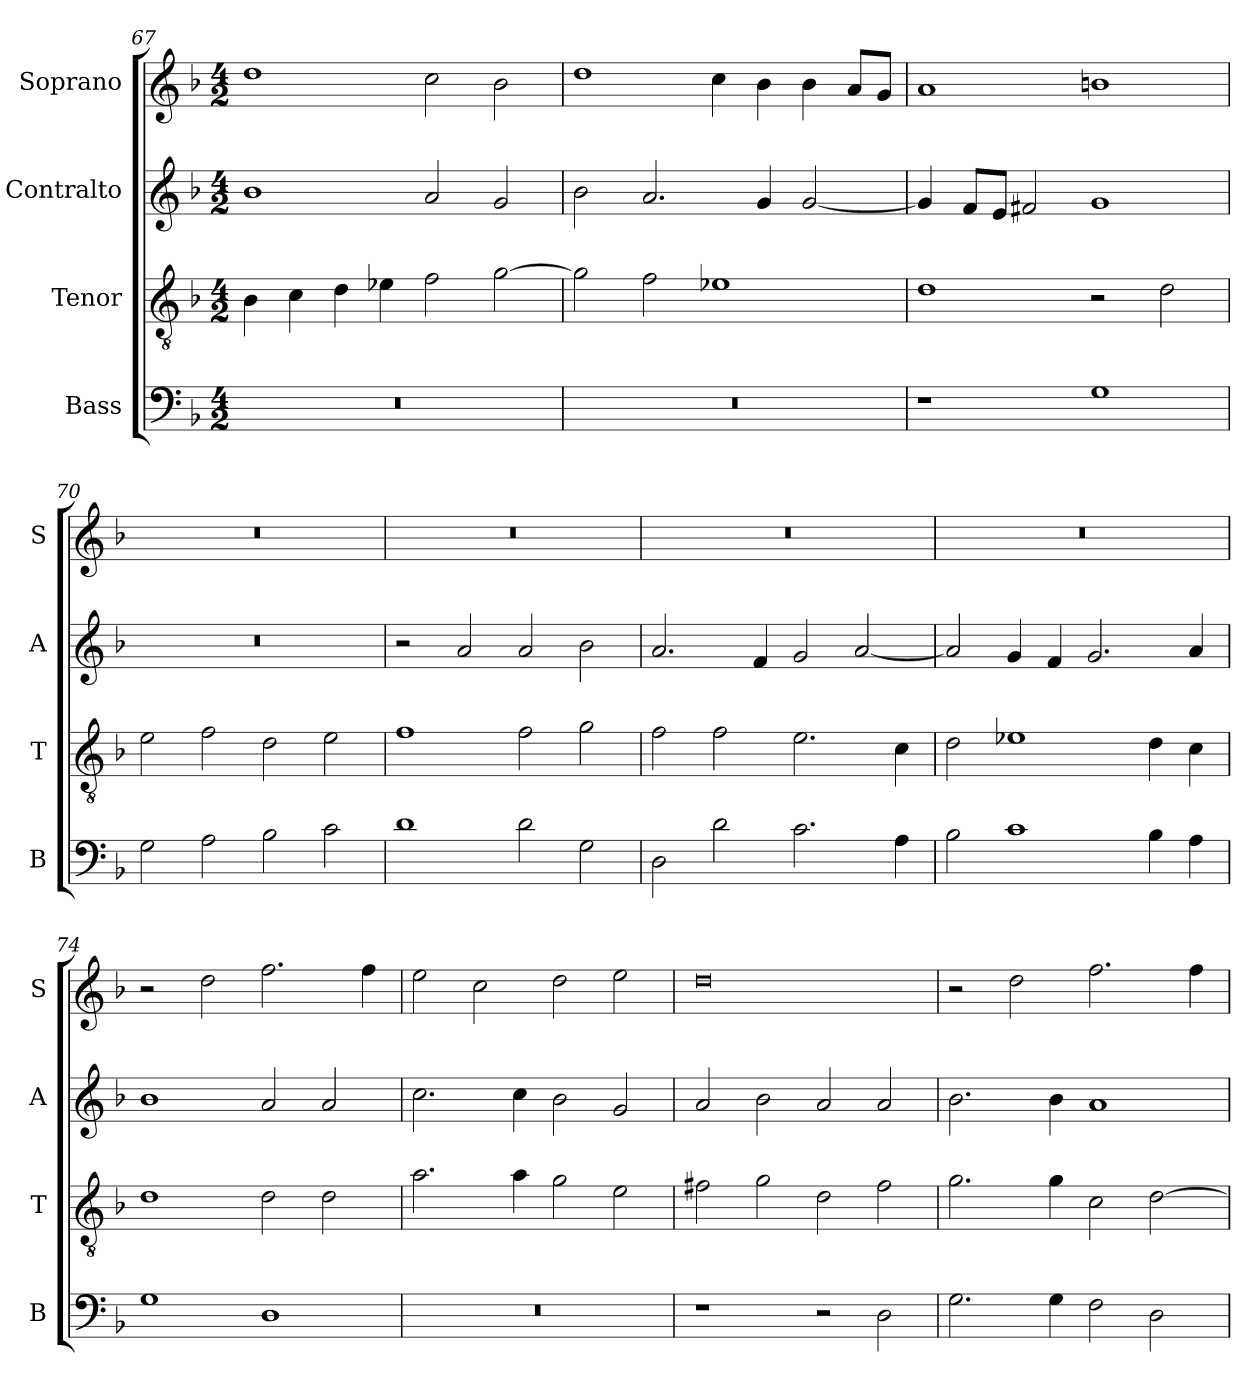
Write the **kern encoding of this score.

**kern	**kern	**kern	**kern
*part4	*part3	*part2	*part1
*staff4	*staff3	*staff2	*staff1
*I"Bass	*I"Tenor	*I"Contralto	*I"Soprano
*I'B	*I'T	*I'A	*I'S
*clefF4	*clefGv2	*clefG2	*clefG2
*k[b-]	*k[b-]	*k[b-]	*k[b-]
*G:dor	*G:dor	*G:dor	*G:dor
*M4/2	*M4/2	*M4/2	*M4/2
=67	=67	=67	=67
0r	4B-	1b-	1dd
.	4c	.	.
.	4d	.	.
.	4e-X	.	.
.	2f	2a	2cc
.	[2g	2g	2b-
=68	=68	=68	=68
0r	2g]	2b-	1dd
.	2f	2.a	.
.	1e-X	.	4cc
.	.	4g	4b-
.	.	[2g	4b-
.	.	.	8a/L
.	.	.	8g/J
=69	=69	=69	=69
1r	1d	4g]	1a
.	.	8f/L	.
.	.	8e/J	.
.	.	2f#X	.
1G	2r	1g	1bn
.	2d	.	.
=70	=70	=70	=70
2G	2e	0r	0r
2A	2f	.	.
2B-	2d	.	.
2c	2e	.	.
=71	=71	=71	=71
1d	1f	2r	0r
.	.	2a	.
2d	2f	2a	.
2G	2g	2b-	.
=72	=72	=72	=72
2D	2f	2.a	0r
2d	2f	.	.
.	.	4f	.
2.c	2.e	2g	.
.	.	[2a	.
4A	4c	.	.
=73	=73	=73	=73
2B-	2d	2a]	0r
1c	1e-X	4g	.
.	.	4f	.
.	.	2.g	.
4B-	4d	.	.
4A	4c	4a	.
=74	=74	=74	=74
1G	1d	1b-	2r
.	.	.	2dd
1D	2d	2a	2.ff
.	2d	2a	.
.	.	.	4ff
=75	=75	=75	=75
0r	2.a	2.cc	2ee
.	.	.	2cc
.	4a	4cc	.
.	2g	2b-	2dd
.	2e	2g	2ee
=76	=76	=76	=76
1r	2f#X	2a	0dd
.	2g	2b-	.
2r	2d	2a	.
2D	2f#	2a	.
=77	=77	=77	=77
2.G	2.g	2.b-	2r
.	.	.	2dd
4G	4g	4b-	.
2F	2c	1a	2.ff
2D	[2d	.	.
.	.	.	4ff
=	=	=	=
*-	*-	*-	*-
